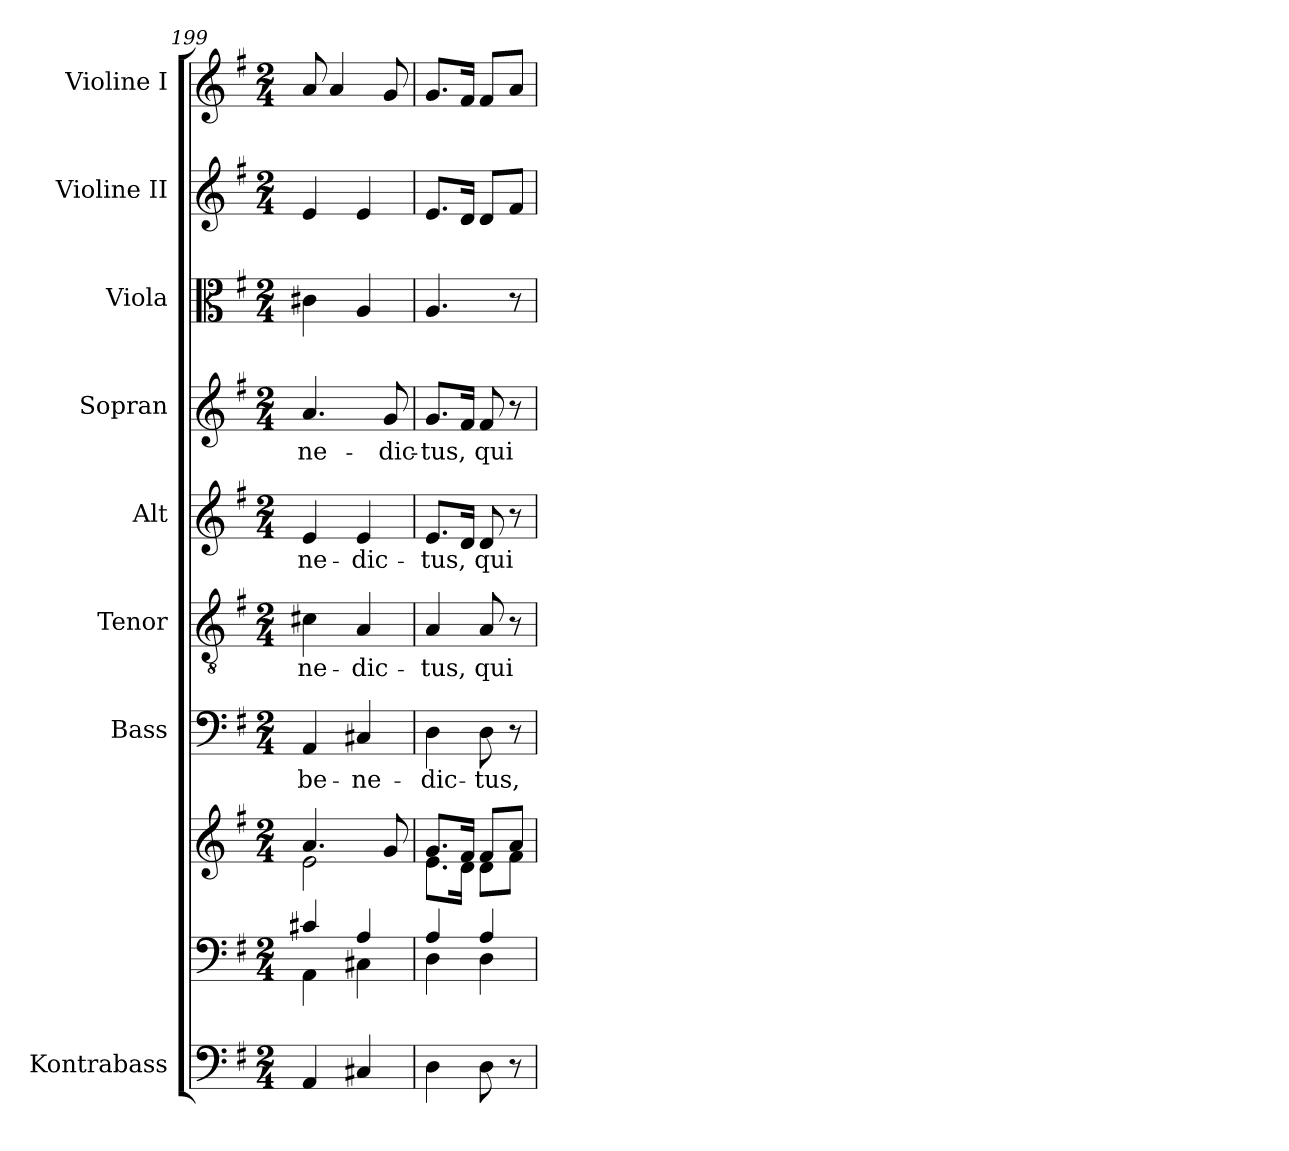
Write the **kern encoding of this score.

**kern	**kern	**kern	**kern	**text	**kern	**text	**kern	**text	**kern	**text	**kern	**kern	**kern
*part9	*part8	*part8	*part7	*part7	*part6	*part6	*part5	*part5	*part4	*part4	*part3	*part2	*part1
*staff10	*staff9	*staff8	*staff7	*staff7	*staff6	*staff6	*staff5	*staff5	*staff4	*staff4	*staff3	*staff2	*staff1
*I"Kontrabass	*	*	*I"Bass	*	*I"Tenor	*	*I"Alt	*	*I"Sopran	*	*I"Viola	*I"Violine II	*I"Violine I
*I'Kb.	*	*	*I'B.	*	*I'T.	*	*I'A.	*	*I'S.	*	*I'Vla.	*I'Vl. II	*I'Vl. I
*clefF4	*clefF4	*clefG2	*clefF4	*	*clefGv2	*	*clefG2	*	*clefG2	*	*clefC3	*clefG2	*clefG2
*ITrd7c12	*	*	*	*	*	*	*	*	*	*	*	*	*
*k[f#]	*k[f#]	*k[f#]	*k[f#]	*	*k[f#]	*	*k[f#]	*	*k[f#]	*	*k[f#]	*k[f#]	*k[f#]
*G:	*G:	*G:	*G:	*	*G:	*	*G:	*	*G:	*	*G:	*G:	*G:
*M2/4	*M2/4	*M2/4	*M2/4	*	*M2/4	*	*M2/4	*	*M2/4	*	*M2/4	*M2/4	*M2/4
=199	=199	=199	=199	=199	=199	=199	=199	=199	=199	=199	=199	=199	=199
*	*^	*^	*	*	*	*	*	*	*	*	*	*	*
!	!	!	!	!	!	!LO:LY:b	!	!LO:LY:b	!	!LO:LY:b	!	!LO:LY:b	!	!	!
4AAA/	4c#X/	4AA\	4.a/	2e\	4AA/	be-	4c#X\	-ne-	4e/	-ne-	4.a/	-ne-	4c#X\	4e/	8a/
.	.	.	.	.	.	.	.	.	.	.	.	.	.	.	4a/
!	!	!	!	!	!	!LO:LY:b	!	!LO:LY:b	!	!LO:LY:b	!	!	!	!	!
4CC#X/	4A/	4C#X\	.	.	4C#X/	-ne-	4A/	-dic-	4e/	-dic-	.	.	4A/	4e/	.
!	!	!	!	!	!	!	!	!	!	!	!	!LO:LY:b	!	!	!
.	.	.	8g/	.	.	.	.	.	.	.	8g/	-dic-	.	.	8g/
!!LO:PB:g=z
=200	=200	=200	=200	=200	=200	=200	=200	=200	=200	=200	=200	=200	=200	=200	=200
!	!	!	!	!	!	!LO:LY:b	!	!LO:LY:b	!	!LO:LY:b	!	!LO:LY:b	!	!	!
4DD\	4A/	4D\	8.g/L	8.e\L	4D\	-dic-	4A/	-tus,	8.e/L	-tus,	8.g/L	-tus,	4.A/	8.e/L	8.g/L
.	.	.	16f#/Jk	16d\Jk	.	.	.	.	16d/Jk	.	16f#/Jk	.	.	16d/Jk	16f#/Jk
!	!	!	!	!	!	!LO:LY:b	!	!LO:LY:b	!	!LO:LY:b	!	!LO:LY:b	!	!	!
8DD\	4A/	4D\	8f#/L	8d\L	8D\	-tus,	8A/	qui	8d/	qui	8f#/	qui	.	8d/L	8f#/L
8r	.	.	8a/J	8f#\J	8r	.	8r	.	8r	.	8r	.	8r	8f#/J	8a/J
*	*v	*v	*	*	*	*	*	*	*	*	*	*	*	*	*
*	*	*v	*v	*	*	*	*	*	*	*	*	*	*	*
=	=	=	=	=	=	=	=	=	=	=	=	=	=
*-	*-	*-	*-	*-	*-	*-	*-	*-	*-	*-	*-	*-	*-
